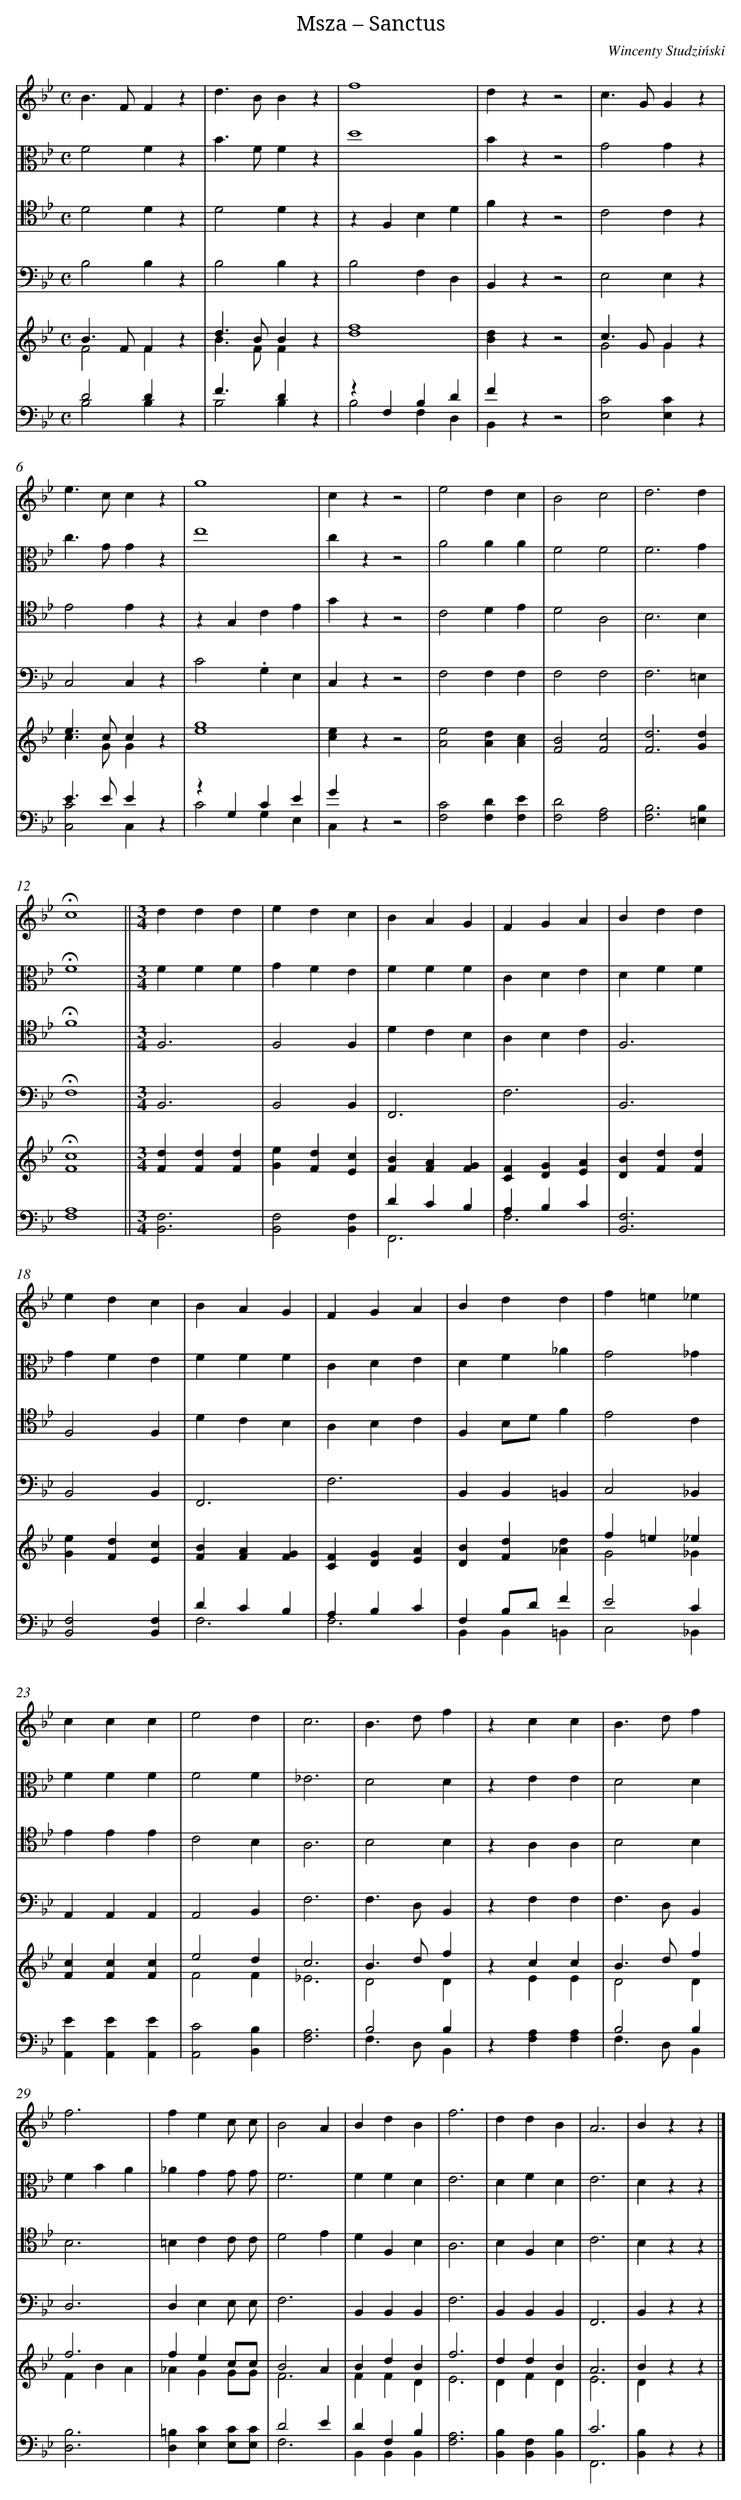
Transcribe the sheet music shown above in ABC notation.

X:1
T: Msza – Sanctus
C: Wincenty Studziński
L: 1/4
M: C
V: 1
V: 2 clef=alto
V: 3 clef=tenor
V: 4 clef=bass
V: 5 clef=treble
V: 6 clef=bass
K: Bb
[V:1] B>FFz |
[V:2] F2Fz |
[V:3] D2Dz |
[V:4] B,2B,z |
[V:5] B>FFz & F2Fx |
[V:6] D2Dz & B,2B,x |
[V:1] d>BBz |
[V:2] B>FFz |
[V:3] D2Dz |
[V:4] B,2B,z |
[V:5] d>BBz & B>FFx |
[V:6] F>xDz & B,2B,x |
[V:1] f4 |
[V:2] d4 |
[V:3] zF,B,D |
[V:4] B,2F,D, |
[V:5] [f4d4] |
[V:6] zF,B,D & B,2F,D, |
[V:1] dzz2 |
[V:2] Bzz2 |
[V:3] Fzz2 |
[V:4] B,,zz2 |
[V:5] [Bd]zz2 |
[V:6] Fzz2 & B,,xx2 |
[V:1] c>GGz |
[V:2] G2Gz |
[V:3] C2Cz |
[V:4] E,2E,z |
[V:5] c>GGz & G2Gx |
[V:6] [E,2C2][E,C]z |
[V:1] e>ccz |
[V:2] c>GGz |
[V:3] E2Ez |
[V:4] C,2C,z |
[V:5] e>ccz & c>GGx |
[V:6] E>EEz & [C,2C2]C,x |
[V:1] g4 |
[V:2] e4 |
[V:3] zG,CE |
[V:4] C2.G,E, |
[V:5] [g4e4] |
[V:6] zG,CE & C2G,E, |
[V:1] czz2 |
[V:2] czz2 |
[V:3] Gzz2 |
[V:4] C,zz2 |
[V:5] [ce]zz2 |
[V:6] Gzz2 & C,xx2 |
[V:1] e2dc |
[V:2] A2AA |
[V:3] C2DE |
[V:4] F,2F,F, |
[V:5] [A2e2][Ad][Ac] |
[V:6] [F,2C2][F,D][F,E] |
[V:1] B2c2 |
[V:2] F2F2 |
[V:3] D2A,2 |
[V:4] F,2F,2 |
[V:5] [F2B2][F2c2] |
[V:6] [F,2D2][F,2A,2] |
[V:1] d3d |
[V:2] F3G |
[V:3] B,3B, |
[V:4] F,3=E, |
[V:5] [F3d3][Gd] |
[V:6] [F,3B,3][=E,B,] |
[V:1] !fermata!c4 ||
[V:2] !fermata!F4 ||
[V:3] !fermata!F4 ||
[V:4] !fermata!F,4 ||
[V:5] !fermata![F4c4] ||
[V:6] [F,4A,4] ||
[V:1] [M:3/4]ddd |
[V:2] [M:3/4]FFF |
[V:3] [M:3/4]F,3 |
[V:4] [M:3/4]B,,3 |
[V:5] [M:3/4][Fd][Fd][Fd] |
[V:6] [M:3/4][B,,3F,3] |
[V:1] edc |
[V:2] GFE |
[V:3] F,2F, |
[V:4] B,,2B,, |
[V:5] [Ge][Fd][Ec] |
[V:6] [B,,2F,2][B,,F,] |
[V:1] BAG |
[V:2] FFF |
[V:3] DCB, |
[V:4] F,,3 |
[V:5] [FB][FA][FG] |
[V:6] DCB, & F,,3 |
[V:1] FGA |
[V:2] CDE |
[V:3] A,B,C |
[V:4] F,3 |
[V:5] [CF][DG][EA] |
[V:6] A,B,C & F,3 |
[V:1] Bdd |
[V:2] DFF |
[V:3] F,3 |
[V:4] B,,3 |
[V:5] [DB][Fd][Fd] |
[V:6] [B,,3F,3] |
[V:1] edc |
[V:2] GFE |
[V:3] F,2F, |
[V:4] B,,2B,, |
[V:5] [Ge][Fd][Ec] |
[V:6] [B,,2F,2][B,,F,] |
[V:1] BAG |
[V:2] FFF |
[V:3] DCB, |
[V:4] F,,3 |
[V:5] [FB][FA][FG] |
[V:6] DCB, & F,3 |
[V:1] FGA |
[V:2] CDE |
[V:3] A,B,C |
[V:4] F,3 |
[V:5] [CF][DG][EA] |
[V:6] A,B,C & F,3 |
[V:1] Bdd |
[V:2] DF_A |
[V:3] F,B,/D/F |
[V:4] B,,B,,=B,, |
[V:5] [DB][Fd][_Ad] |
[V:6] F,B,/D/F & B,,B,,=B,, |
[V:1] f=e_e |
[V:2] G2_G |
[V:3] E2C |
[V:4] C,2_B,, |
[V:5] f=e_e & G2_G |
[V:6] E2C & C,2_B,, |
[V:1] ccc |
[V:2] FFF |
[V:3] EEE |
[V:4] A,,A,,A,, |
[V:5] [Fc][Fc][Fc] |
[V:6] [A,,E][A,,E][A,,E] |
[V:1] e2d |
[V:2] F2F |
[V:3] C2B, |
[V:4] A,,2B,, |
[V:5] e2d & F2F |
[V:6] [A,,2C2][B,,B,] |
[V:1] c3 |
[V:2] _E3 |
[V:3] A,3 |
[V:4] F,3 |
[V:5] c3 & _E3 |
[V:6] [F,3A,3] |
[V:1] B>df |
[V:2] D2D |
[V:3] B,2B, |
[V:4] F,>D,B,, |
[V:5] B>df & D2D |
[V:6] B,2B, & F,>D,B,, |
[V:1] zcc |
[V:2] zEE |
[V:3] zA,A, |
[V:4] zF,F, |
[V:5] zcc & xEE |
[V:6] z[F,A,][F,A,] |
[V:1] B>df |
[V:2] D2D |
[V:3] B,2B, |
[V:4] F,>D,B,, |
[V:5] B>df & D2D |
[V:6] B,2B, & F,>D,B,, |
[V:1] f3 |
[V:2] FBA |
[V:3] B,3 |
[V:4] D,3 |
[V:5] f3 & FBA |
[V:6] [D,3B,3] |
[V:1] fec/ c/ |
[V:2] _AGG/ G/ |
[V:3] =B,CC/ C/ |
[V:4] D,E,E,/ E,/ |
[V:5] fec/c/ & _AGG/G/ |
[V:6] [D,=B,][E,C][E,/C/][E,/C/] |
[V:1] B2A |
[V:2] F3 |
[V:3] D2E |
[V:4] F,3 |
[V:5] B2A & F3 |
[V:6] D2E & F,3 |
[V:1] BdB |
[V:2] FFD |
[V:3] DF,B, |
[V:4] B,,B,,B,, |
[V:5] BdB & FFD |
[V:6] DF,B, & B,,B,,B,, |
[V:1] f3 |
[V:2] E3 |
[V:3] A,3 |
[V:4] F,3 |
[V:5] f3 & E3 |
[V:6] [F,3A,3] |
[V:1] ddB |
[V:2] DFD |
[V:3] B,F,B, |
[V:4] B,,B,,B,, |
[V:5] ddB & DFD |
[V:6] [B,,B,][B,,F,][B,,B,] |
[V:1] A3 |
[V:2] E3 |
[V:3] C3 |
[V:4] F,,3 |
[V:5] A3 & E3 |
[V:6] C3 & F,,3 |
[V:1] Bzz |]
[V:2] Dzz |]
[V:3] B,zz |]
[V:4] B,,zz |]
[V:5] Bzz & Dxx |]
[V:6] [B,,B,]zz |]
